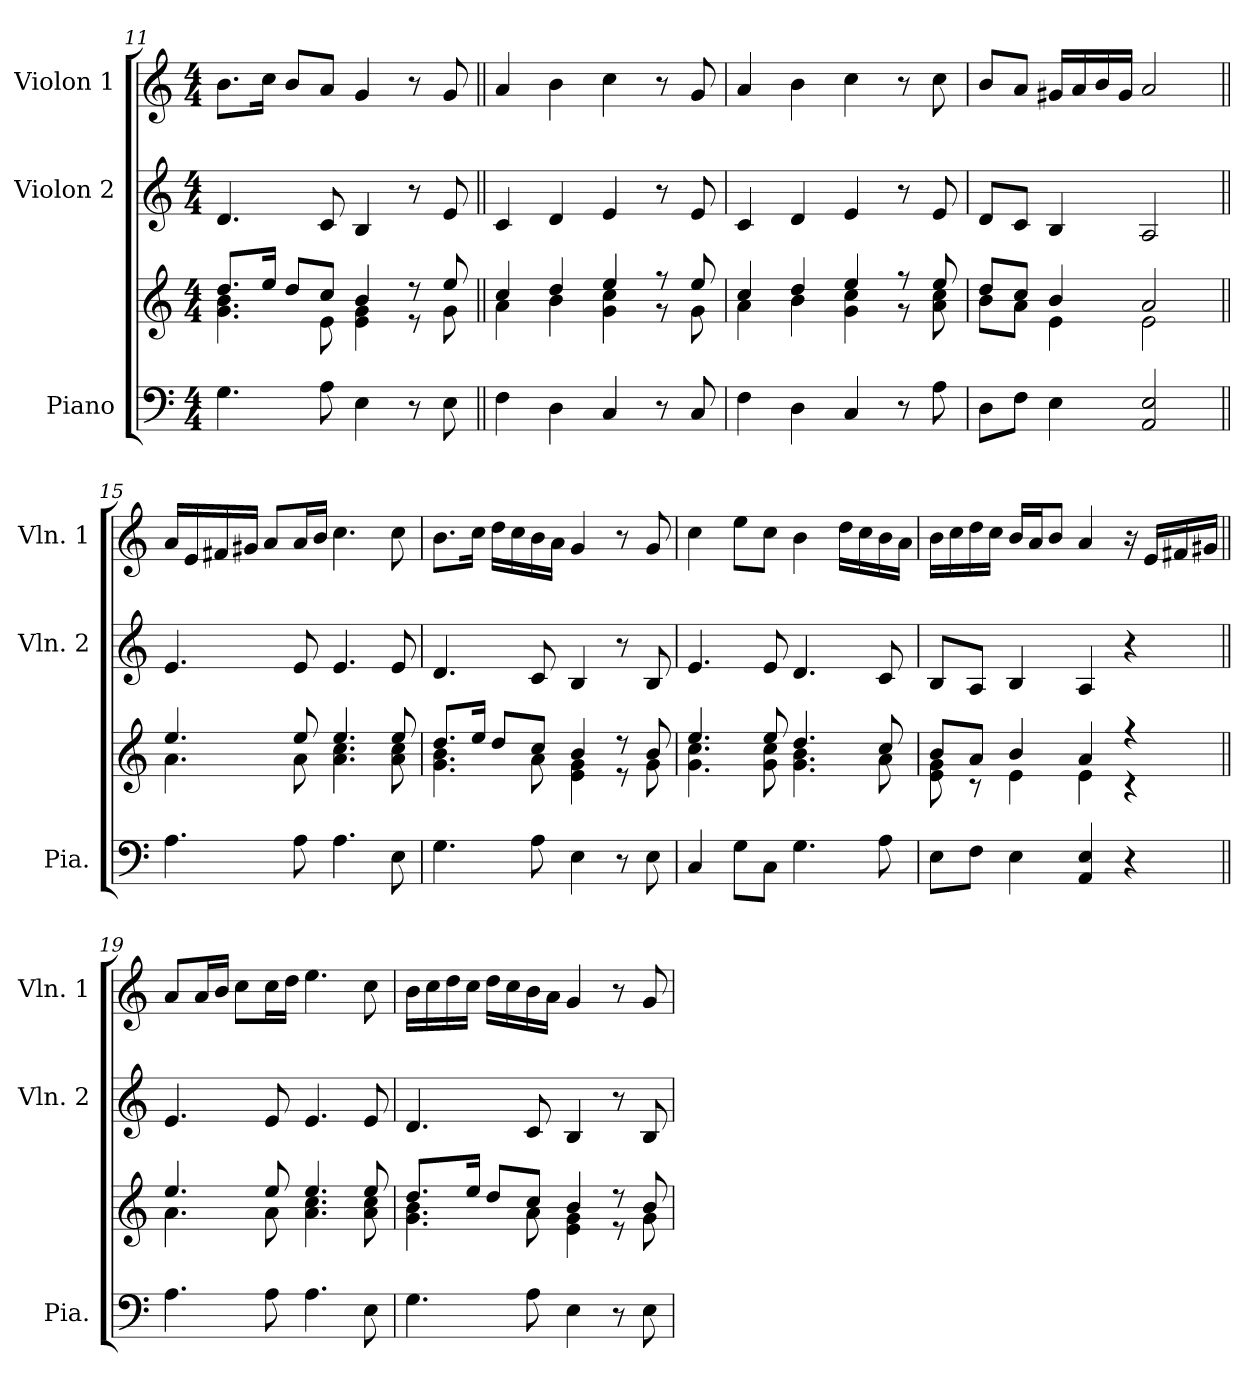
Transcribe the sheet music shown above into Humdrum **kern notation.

**kern	**kern	**kern	**kern
*part3	*part3	*part2	*part1
*staff4	*staff3	*staff2	*staff1
*I"Piano	*	*I"Violon 2	*I"Violon 1
*I'Pia.	*	*I'Vln. 2	*I'Vln. 1
*clefF4	*clefG2	*clefG2	*clefG2
*k[]	*k[]	*k[]	*k[]
*M4/4	*M4/4	*M4/4	*M4/4
=11	=11	=11	=11
*	*^	*	*
4.G\	8.dd/L	4.g\ 4.b\	4.d/	8.b\L
.	16ee/Jk	.	.	16cc\Jk
.	8dd/L	.	.	8b/L
8A\	8cc/J	8e\	8c/	8a/J
4E\	4b/	4e\ 4g\	4B/	4g/
8r	8r	8r	8r	8r
8E\	8ee/	8g\	8e/	8g/
=12||	=12||	=12||	=12||	=12||
4F\	4cc/	4a\	4c/	4a/
4D\	4dd/	4b\	4d/	4b\
4C/	4ee/	4g\ 4cc\	4e/	4cc\
8r	8r	8r	8r	8r
8C/	8ee/	8g\	8e/	8g/
=13	=13	=13	=13	=13
4F\	4cc/	4a\	4c/	4a/
4D\	4dd/	4b\	4d/	4b\
4C/	4ee/	4g\ 4cc\	4e/	4cc\
8r	8r	8r	8r	8r
8A\	8ee/	8a\ 8cc\	8e/	8cc\
=14	=14	=14	=14	=14
8D\L	8dd/L	8b\L	8d/L	8b/L
8F\J	8cc/J	8a\J	8c/J	8a/J
4E\	4b/	4e\	4B/	16g#X/LL
.	.	.	.	16a/
.	.	.	.	16b/
.	.	.	.	16g#/JJ
2AA/ 2E/	2a/	2e\	2A/	2a/
=15||	=15||	=15||	=15||	=15||
4.A\	4.ee/	4.a\	4.e/	16a/LL
.	.	.	.	16e/
.	.	.	.	16f#X/
.	.	.	.	16g#X/JJ
.	.	.	.	8a/L
8A\	8ee/	8a\	8e/	16a/L
.	.	.	.	16b/JJ
4.A\	4.ee/	4.a\ 4.cc\	4.e/	4.cc\
8E\	8ee/	8a\ 8cc\	8e/	8cc\
=16	=16	=16	=16	=16
4.G\	8.dd/L	4.g\ 4.b\	4.d/	8.b\L
.	16ee/Jk	.	.	16cc\Jk
.	8dd/L	.	.	16dd\LL
.	.	.	.	16cc\
8A\	8cc/J	8a\	8c/	16b\
.	.	.	.	16a\JJ
4E\	4b/	4e\ 4g\	4B/	4g/
8r	8r	8r	8r	8r
8E\	8b/	8g\	8B/	8g/
=17	=17	=17	=17	=17
4C/	4.ee/	4.g\ 4.cc\	4.e/	4cc\
8G\L	.	.	.	8ee\L
8C\J	8ee/	8g\ 8cc\	8e/	8cc\J
4.G\	4.dd/	4.g\ 4.b\	4.d/	4b\
.	.	.	.	16dd\LL
.	.	.	.	16cc\
8A\	8cc/	8a\	8c/	16b\
.	.	.	.	16a\JJ
=18	=18	=18	=18	=18
8E\L	8b/L	8e\ 8g\	8B/L	16b\LL
.	.	.	.	16cc\
8F\J	8a/J	8r	8A/J	16dd\
.	.	.	.	16cc\JJ
4E\	4b/	4e\	4B/	16b/LL
.	.	.	.	16a/J
.	.	.	.	8b/J
4AA/ 4E/	4a/	4e\	4A/	4a/
4r	4r	4r	4r	16r
.	.	.	.	16e/LL
.	.	.	.	16f#X/
.	.	.	.	16g#X/JJ
=19||	=19||	=19||	=19||	=19||
4.A\	4.ee/	4.a\	4.e/	8a/L
.	.	.	.	16a/L
.	.	.	.	16b/JJ
.	.	.	.	8cc\L
8A\	8ee/	8a\	8e/	16cc\L
.	.	.	.	16dd\JJ
4.A\	4.ee/	4.a\ 4.cc\	4.e/	4.ee\
8E\	8ee/	8a\ 8cc\	8e/	8cc\
=20	=20	=20	=20	=20
4.G\	8.dd/L	4.g\ 4.b\	4.d/	16b\LL
.	.	.	.	16cc\
.	.	.	.	16dd\
.	16ee/Jk	.	.	16cc\JJ
.	8dd/L	.	.	16dd\LL
.	.	.	.	16cc\
8A\	8cc/J	8a\	8c/	16b\
.	.	.	.	16a\JJ
4E\	4b/	4e\ 4g\	4B/	4g/
8r	8r	8r	8r	8r
8E\	8b/	8g\	8B/	8g/
*	*v	*v	*	*
=	=	=	=
*-	*-	*-	*-
